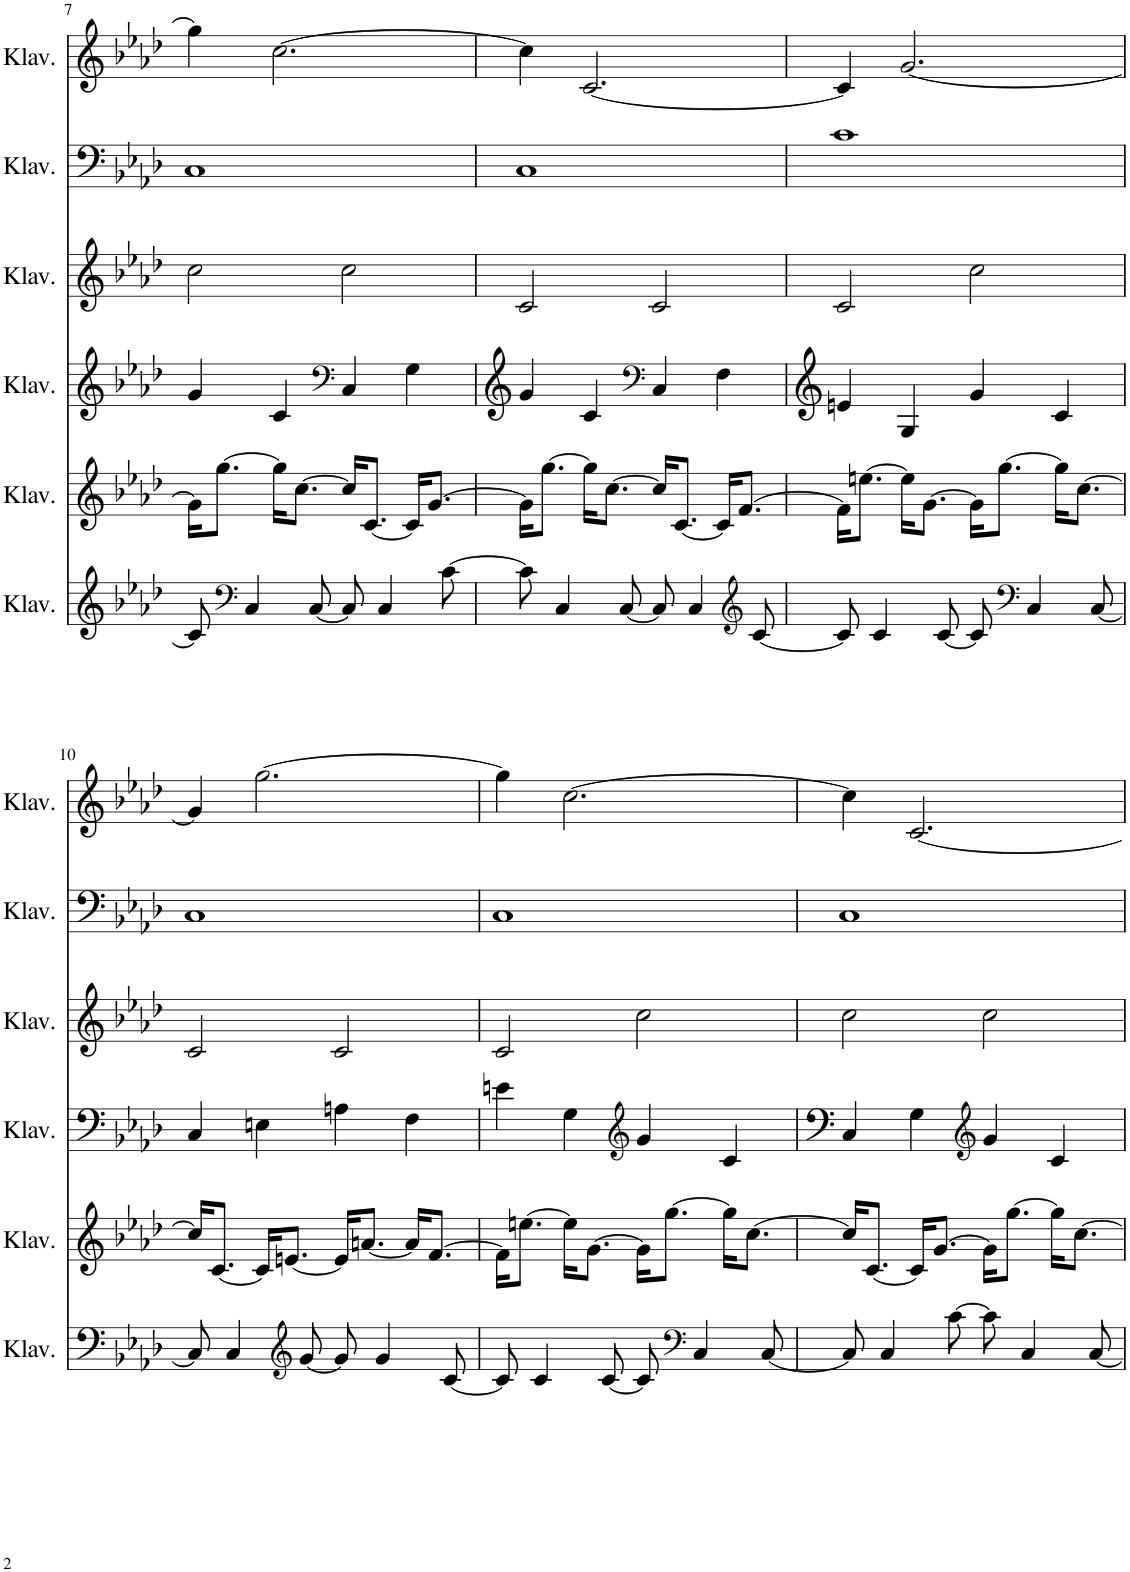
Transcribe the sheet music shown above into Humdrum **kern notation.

**kern	**kern	**kern	**kern	**kern	**kern
*part6	*part5	*part4	*part3	*part2	*part1
*staff6	*staff5	*staff4	*staff3	*staff2	*staff1
*I"Klavier	*I"Klavier	*I"Klavier	*I"Klavier	*I"Klavier	*I"Klavier
*I'Klav.	*I'Klav.	*I'Klav.	*I'Klav.	*I'Klav.	*I'Klav.
!!LO:PB:g=z
*clefG2	*clefG2	*clefG2	*clefG2	*clefF4	*clefG2
*k[b-e-a-d-]	*k[b-e-a-d-]	*k[b-e-a-d-]	*k[b-e-a-d-]	*k[b-e-a-d-]	*k[b-e-a-d-]
*M4/4	*M4/4	*M4/4	*M4/4	*M4/4	*M4/4
=7	=7	=7	=7	=7	=7
8c/]	16g\KL]	4g/	2cc\	1C	4gg\]
.	[8.gg\J	.	.	.	.
*clefF4	*	*	*	*	*
4C/	.	.	.	.	.
.	16gg\KL]	4c/	.	.	[2.cc\
.	[8.cc\J	.	.	.	.
[8C/	.	.	.	.	.
*	*	*clefF4	*	*	*
8C/]	16cc/KL]	4C/	2cc\	.	.
.	[8.c/J	.	.	.	.
4C/	.	.	.	.	.
.	16c/KL]	4G\	.	.	.
.	[8.g/J	.	.	.	.
[8c\	.	.	.	.	.
=8	=8	=8	=8	=8	=8
8c\]	16g\KL]	4g/	2c/	1C	4cc\]
.	[8.gg\J	.	.	.	.
4C/	.	.	.	.	.
.	16gg\KL]	4c/	.	.	[2.c/
.	[8.cc\J	.	.	.	.
[8C/	.	.	.	.	.
*	*	*clefF4	*	*	*
8C/]	16cc/KL]	4C/	2c/	.	.
.	[8.c/J	.	.	.	.
4C/	.	.	.	.	.
.	16c/KL]	4F\	.	.	.
.	[8.f/J	.	.	.	.
*clefG2	*	*	*	*	*
[8c/	.	.	.	.	.
=9	=9	=9	=9	=9	=9
8c/]	16f\KL]	4en/	2c/	1c	4c/]
.	[8.een\J	.	.	.	.
4c/	.	.	.	.	.
.	16ee\KL]	4G/	.	.	[2.g/
.	[8.g\J	.	.	.	.
[8c/	.	.	.	.	.
8c/]	16g\KL]	4g/	2cc\	.	.
.	[8.gg\J	.	.	.	.
*clefF4	*	*	*	*	*
4C/	.	.	.	.	.
.	16gg\KL]	4c/	.	.	.
.	[8.cc\J	.	.	.	.
[8C/	.	.	.	.	.
!!LO:LB:g=z
=10	=10	=10	=10	=10	=10
8C/]	16cc/KL]	4C/	2c/	1C	4g/]
.	[8.c/J	.	.	.	.
4C/	.	.	.	.	.
.	16c/KL]	4En\	.	.	[2.gg\
.	[8.en/J	.	.	.	.
*clefG2	*	*	*	*	*
[8g/	.	.	.	.	.
8g/]	16e/KL]	4An\	2c/	.	.
.	[8.an/J	.	.	.	.
4g/	.	.	.	.	.
.	16a/KL]	4F\	.	.	.
.	[8.f/J	.	.	.	.
[8c/	.	.	.	.	.
=11	=11	=11	=11	=11	=11
8c/]	16f\KL]	4en\	2c/	1C	4gg\]
.	[8.een\J	.	.	.	.
4c/	.	.	.	.	.
.	16ee\KL]	4G\	.	.	[2.cc\
.	[8.g\J	.	.	.	.
[8c/	.	.	.	.	.
*	*	*clefG2	*	*	*
8c/]	16g\KL]	4g/	2cc\	.	.
.	[8.gg\J	.	.	.	.
*clefF4	*	*	*	*	*
4C/	.	.	.	.	.
.	16gg\KL]	4c/	.	.	.
.	[8.cc\J	.	.	.	.
[8C/	.	.	.	.	.
=12	=12	=12	=12	=12	=12
8C/]	16cc/KL]	4C/	2cc\	1C	4cc\]
.	[8.c/J	.	.	.	.
4C/	.	.	.	.	.
.	16c/KL]	4G\	.	.	[2.c/
.	[8.g/J	.	.	.	.
[8c\	.	.	.	.	.
*	*	*clefG2	*	*	*
8c\]	16g\KL]	4g/	2cc\	.	.
.	[8.gg\J	.	.	.	.
4C/	.	.	.	.	.
.	16gg\KL]	4c/	.	.	.
.	[8.cc\J	.	.	.	.
[8C/	.	.	.	.	.
=	=	=	=	=	=
*-	*-	*-	*-	*-	*-
